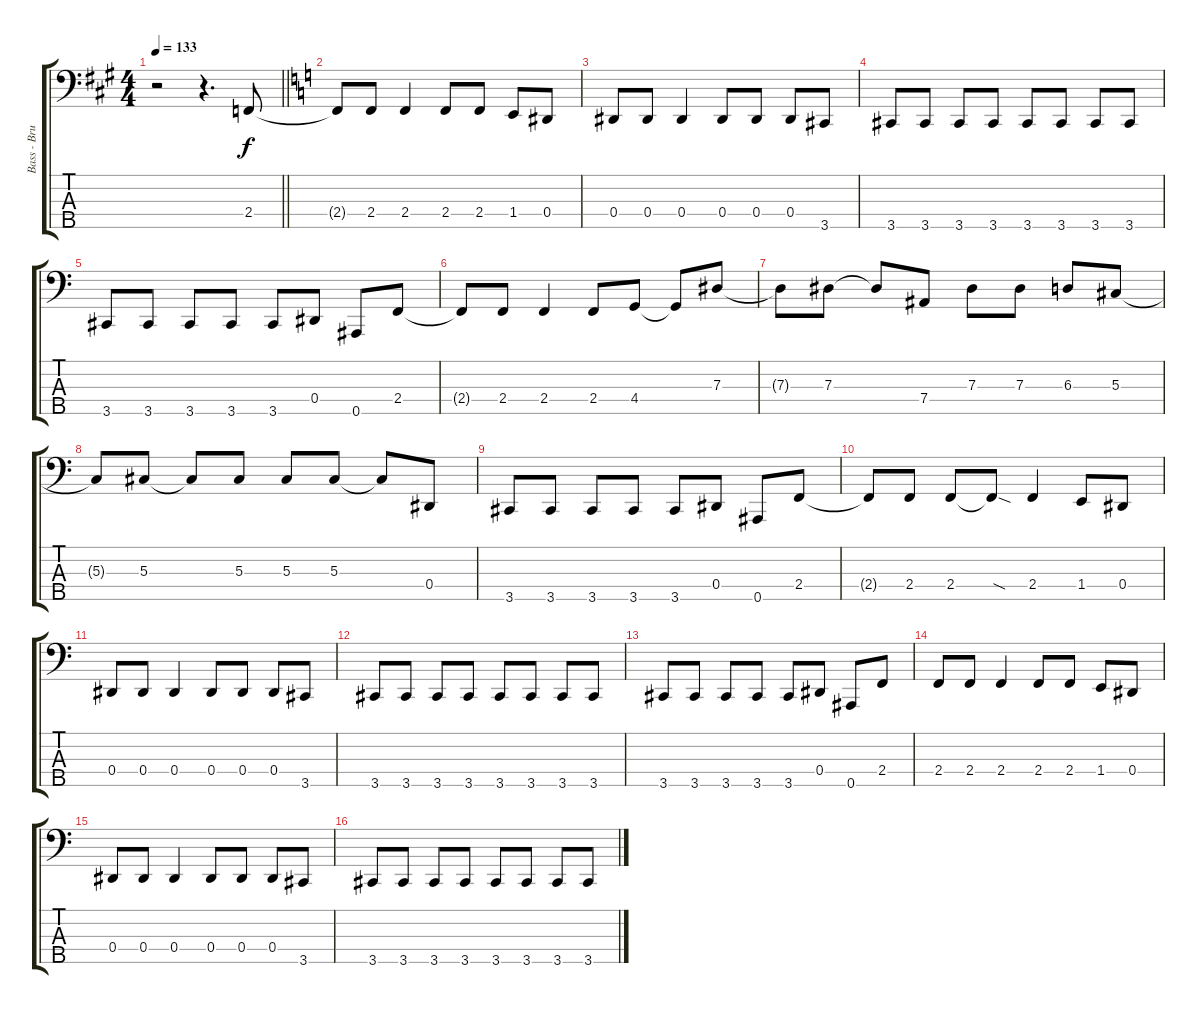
\track ("Bass - Bruno Ravel" "Bass - Bru") {instrument electricbassfinger}
\staff {score tabs}
\tuning (Gb2 Db2 Ab1 Eb1 Bb0) {hide}
\ts (4 4)
\tempo 133
\clef f4
\barLineRight lightlight
\ks a
r.2{dy f instrument electricbassfinger} r.4{d} 2.4.8 |
\ks c
2.4{t}.8 2.4.8 2.4.4 2.4.8 2.4.8 1.4.8 0.4.8 |
0.4.8 0.4.8 0.4.4 0.4.8 0.4.8 0.4.8 3.5.8 |
3.5.8 3.5.8 3.5.8 3.5.8 3.5.8 3.5.8 3.5.8 3.5.8 |
3.5.8 3.5.8 3.5.8 3.5.8 3.5.8 0.4.8 0.5.8 2.4.8 |
2.4{t}.8 2.4.8 2.4.4 2.4.8 4.4.8 4.4{t}.8 7.3.8 |
7.3{t}.8 7.3.8 7.3{t}.8 7.4.8 7.3.8 7.3.8 6.3.8 5.3.8 |
5.3{t}.8 5.3.8 5.3{t}.8 5.3.8 5.3.8 5.3.8 5.3{t}.8 0.4.8 |
3.5.8 3.5.8 3.5.8 3.5.8 3.5.8 0.4.8 0.5.8 2.4.8 |
2.4{t}.8 2.4.8 2.4.8 2.4{sod t}.8 2.4.4 1.4.8 0.4.8 |
0.4.8 0.4.8 0.4.4 0.4.8 0.4.8 0.4.8 3.5.8 |
3.5.8 3.5.8 3.5.8 3.5.8 3.5.8 3.5.8 3.5.8 3.5.8 |
3.5.8 3.5.8 3.5.8 3.5.8 3.5.8 0.4.8 0.5.8 2.4.8 |
2.4.8 2.4.8 2.4.4 2.4.8 2.4.8 1.4.8 0.4.8 |
0.4.8 0.4.8 0.4.4 0.4.8 0.4.8 0.4.8 3.5.8 |
3.5.8 3.5.8 3.5.8 3.5.8 3.5.8 3.5.8 3.5.8 3.5.8
